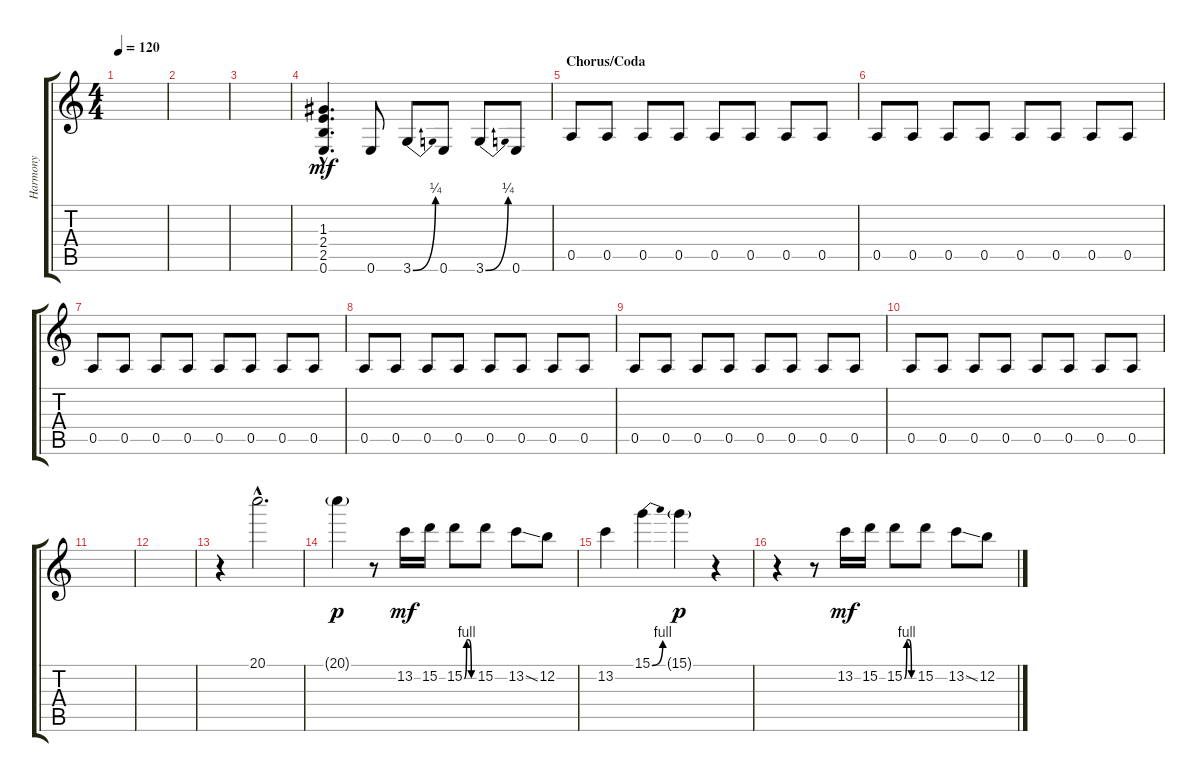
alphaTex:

\track ("Harmony" "Harmony") {instrument overdrivenguitar}
\staff {score tabs}
\tuning (E4 B3 G3 D3 A2 E2) {hide}
\ts (4 4)
\tempo 120
\clef g2
\ks c
|
|
|
(1.3{hac} 2.4{hac} 2.5{hac} 0.6{hac}).4{d dy mf} 0.6.8 3.6{be (bend 0 0 60 1)}.8 0.6.8 3.6{be (bend 0 0 60 1)}.8 0.6.8 |
\section ("" "Chorus/Coda")
0.5.8 0.5.8 0.5.8 0.5.8 0.5.8 0.5.8 0.5.8 0.5.8 |
0.5.8 0.5.8 0.5.8 0.5.8 0.5.8 0.5.8 0.5.8 0.5.8 |
0.5.8 0.5.8 0.5.8 0.5.8 0.5.8 0.5.8 0.5.8 0.5.8 |
0.5.8 0.5.8 0.5.8 0.5.8 0.5.8 0.5.8 0.5.8 0.5.8 |
0.5.8 0.5.8 0.5.8 0.5.8 0.5.8 0.5.8 0.5.8 0.5.8 |
0.5.8 0.5.8 0.5.8 0.5.8 0.5.8 0.5.8 0.5.8 0.5.8 |
|
|
r.4 20.1{hac}.2{d} |
20.1{g}.4{dy p} r.8 13.2.16{dy mf} 15.2.16 15.2{be (custom 0 0 15 4 30 4 45 0 60 0)}.8 15.2.8 13.2{ss}.8 12.2.8 |
13.2.4 15.1{be (bend 0 0 60 4)}.4 15.1{g}.4{dy p} r.4{volume 8} |
r.4 r.8 13.2.16{dy mf} 15.2.16 15.2{be (custom 0 0 15 4 30 4 45 0 60 0)}.8 15.2.8 13.2{ss}.8 12.2.8
